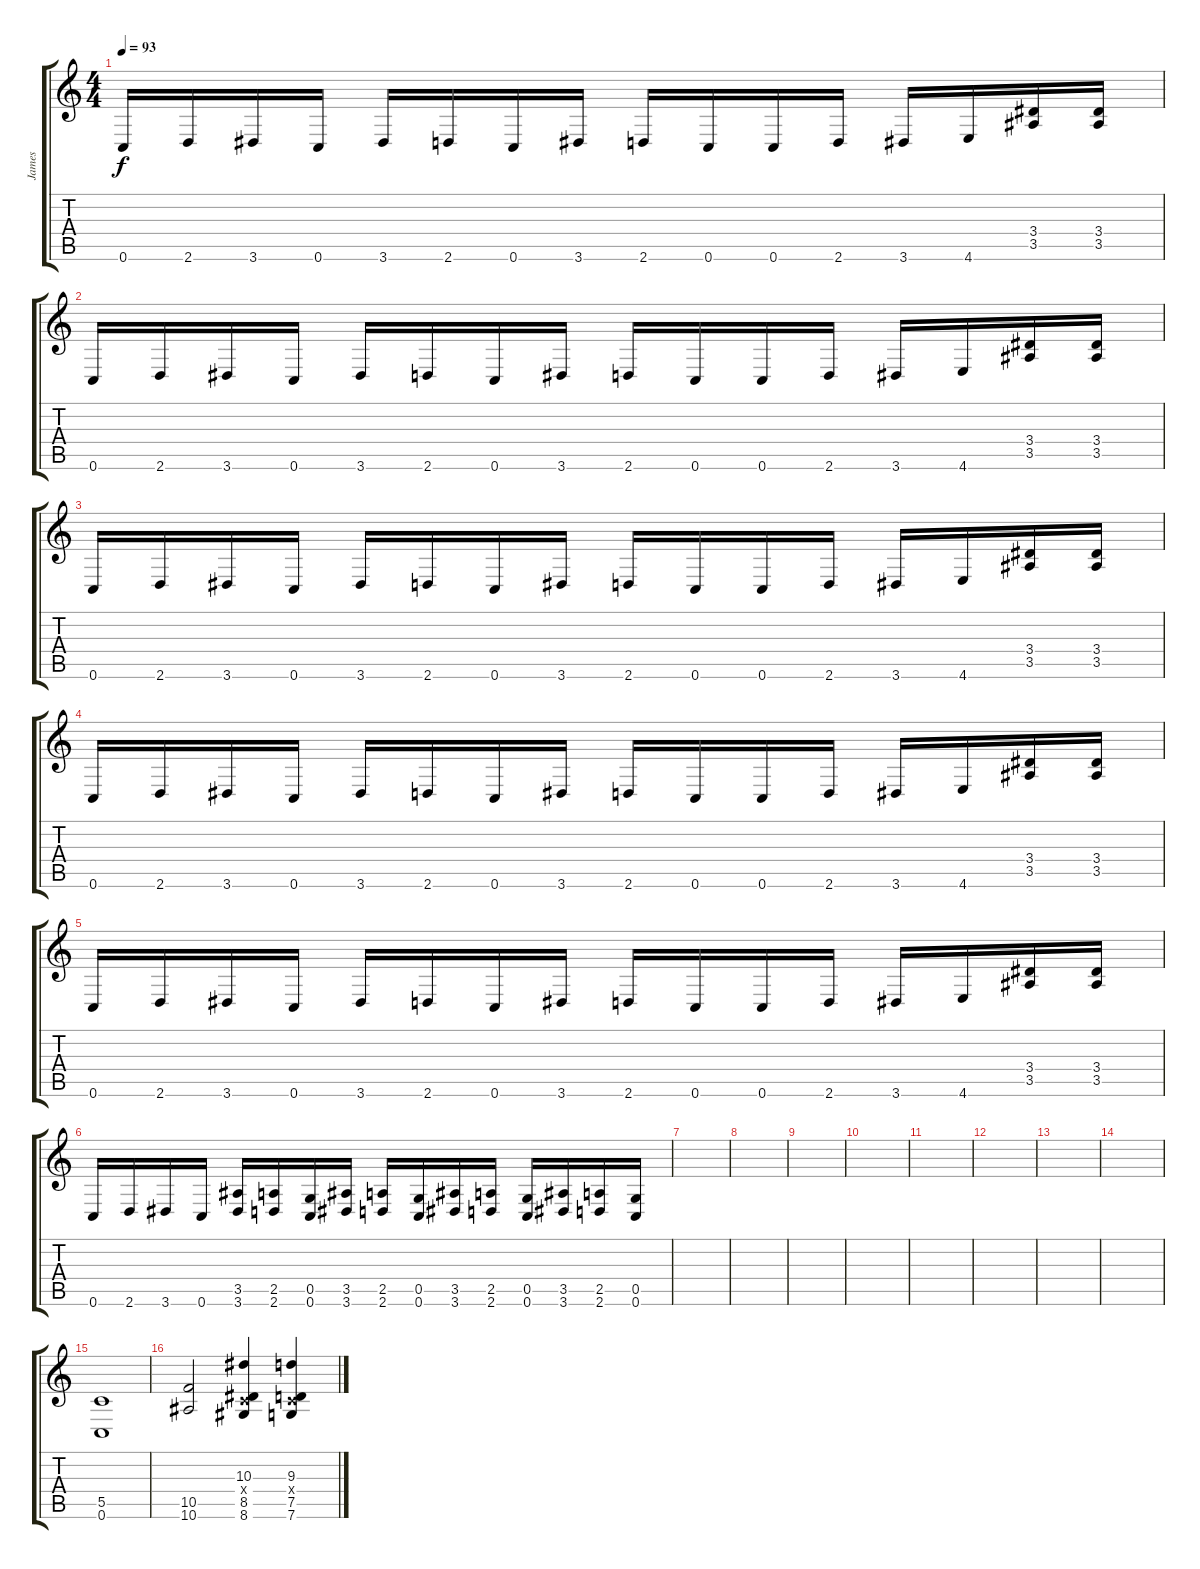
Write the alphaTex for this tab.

\track ("James" "James") {instrument overdrivenguitar}
\staff {score tabs}
\tuning (D4 A3 F3 C3 G2 C2) {hide}
\ts (4 4)
\tempo 93
\clef g2
\ks c
0.6.16{dy f} 2.6.16 3.6.16 0.6.16 3.6.16 2.6.16 0.6.16 3.6.16 2.6.16 0.6.16 0.6.16 2.6.16 3.6.16 4.6.16 (3.4 3.5).16 (3.4 3.5).16 |
0.6.16 2.6.16 3.6.16 0.6.16 3.6.16 2.6.16 0.6.16 3.6.16 2.6.16 0.6.16 0.6.16 2.6.16 3.6.16 4.6.16 (3.4 3.5).16 (3.4 3.5).16 |
0.6.16 2.6.16 3.6.16 0.6.16 3.6.16 2.6.16 0.6.16 3.6.16 2.6.16 0.6.16 0.6.16 2.6.16 3.6.16 4.6.16 (3.4 3.5).16 (3.4 3.5).16 |
0.6.16 2.6.16 3.6.16 0.6.16 3.6.16 2.6.16 0.6.16 3.6.16 2.6.16 0.6.16 0.6.16 2.6.16 3.6.16 4.6.16 (3.4 3.5).16 (3.4 3.5).16 |
0.6.16 2.6.16 3.6.16 0.6.16 3.6.16 2.6.16 0.6.16 3.6.16 2.6.16 0.6.16 0.6.16 2.6.16 3.6.16 4.6.16 (3.4 3.5).16 (3.4 3.5).16 |
0.6.16 2.6.16 3.6.16 0.6.16 (3.5 3.6).16 (2.5 2.6).16 (0.5 0.6).16 (3.5 3.6).16 (2.5 2.6).16 (0.5 0.6).16 (3.5 3.6).16 (2.5 2.6).16 (0.5 0.6).16 (3.5 3.6).16 (2.5 2.6).16 (0.5 0.6).16 |
|
|
|
|
|
|
|
|
(5.5 0.6).1 |
(10.5 10.6).2 (10.3 0.4{x} 8.5 8.6).4 (9.3 0.4{x} 7.5 7.6).4
